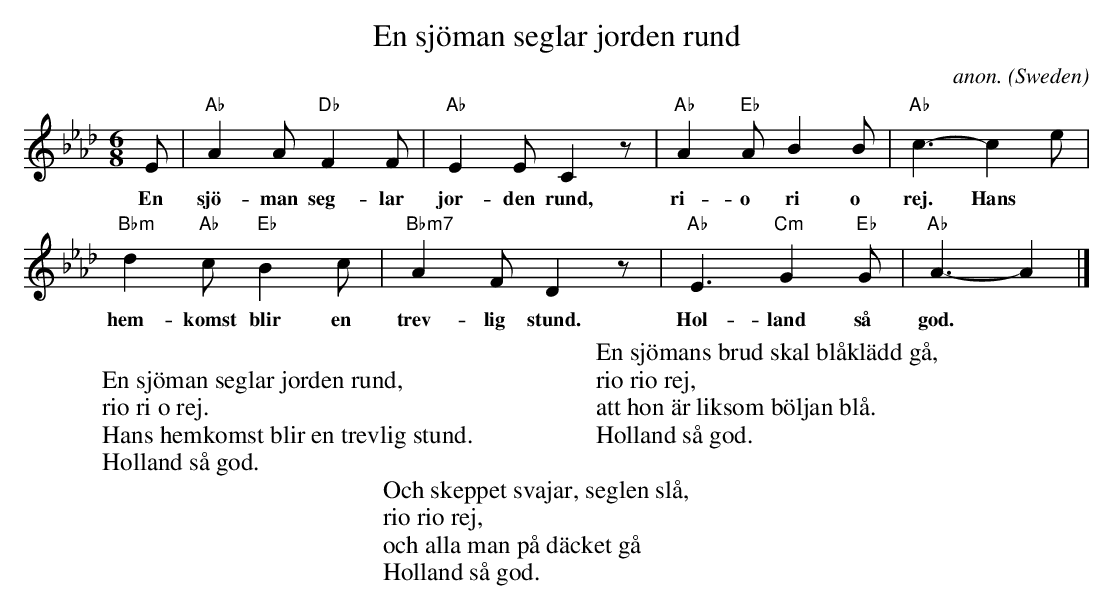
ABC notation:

X:1
T:En sj\"oman seglar jorden rund
C:anon.
O:Sweden
M:6/8
L:1/8
K:Ab
E|"Ab"A2A"Db"F2F|"Ab"E2EC2z|"Ab"A2"Eb"AB2B|"Ab"c3-c2e|
w:En sj\"o- man seg- lar jor- den rund, ri- o ri o rej. Hans
"Bbm"d2"Ab"c"Eb"B2c|"Bbm7"A2FD2z|"Ab"E3"Cm"G2"Eb"G|"Ab"A3-A2|]
w:hem- komst blir en trev- lig stund. Hol- land s\aa god.
W:
W:En sj\"oman seglar jorden rund,
W:  rio ri o rej.
W:Hans hemkomst blir en trevlig stund.
W:  Holland s\aa god.
W:
W:En sj\"omans brud skal bl\aakl\"add g\aa,
W:  rio rio rej,
W:att hon \"ar liksom b\"oljan bl\aa.
W:  Holland s\aa god.
W:
W:Och skeppet svajar, seglen sl\aa,
W:  rio rio rej,
W:och alla man p\aa d\"acket g\aa
W:  Holland s\aa god.
